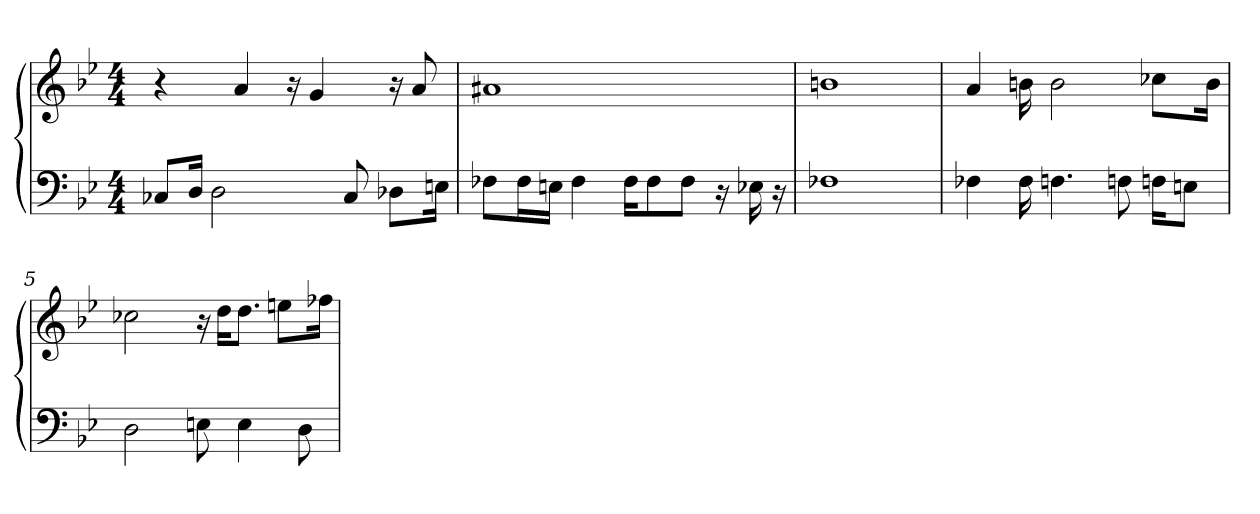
**kern	**kern
*part1	*part1
*staff2	*staff1
*clefF4	*clefG2
*k[b-e-]	*k[b-e-]
*M4/4	*M4/4
=1	=1
8C-X/L	4r
16D/Jk	.
2D	.
.	4a
.	16r
.	4g
8C-	.
8D-X\L	16r
.	8a
16En\Jk	.
=2	=2
8F-X\L	1a#X
16F-\L	.
16En\JJ	.
4F-	.
16F-\KL	.
8F-\	.
8F-\J	.
16r	.
16E-X	.
16r	.
=3	=3
1F-X	1bn
=4	=4
4F-X	4a
16F-	16bn
4.Fn	2b
8Fn	.
16Fn\KL	8cc-X\L
8En\J	.
.	16b\Jk
=5	=5
2D	2cc-X
8En	16r
.	16dd\KL
4E	8.dd\J
.	8een\L
8D	.
.	16ff-X\Jk
=	=
*-	*-
